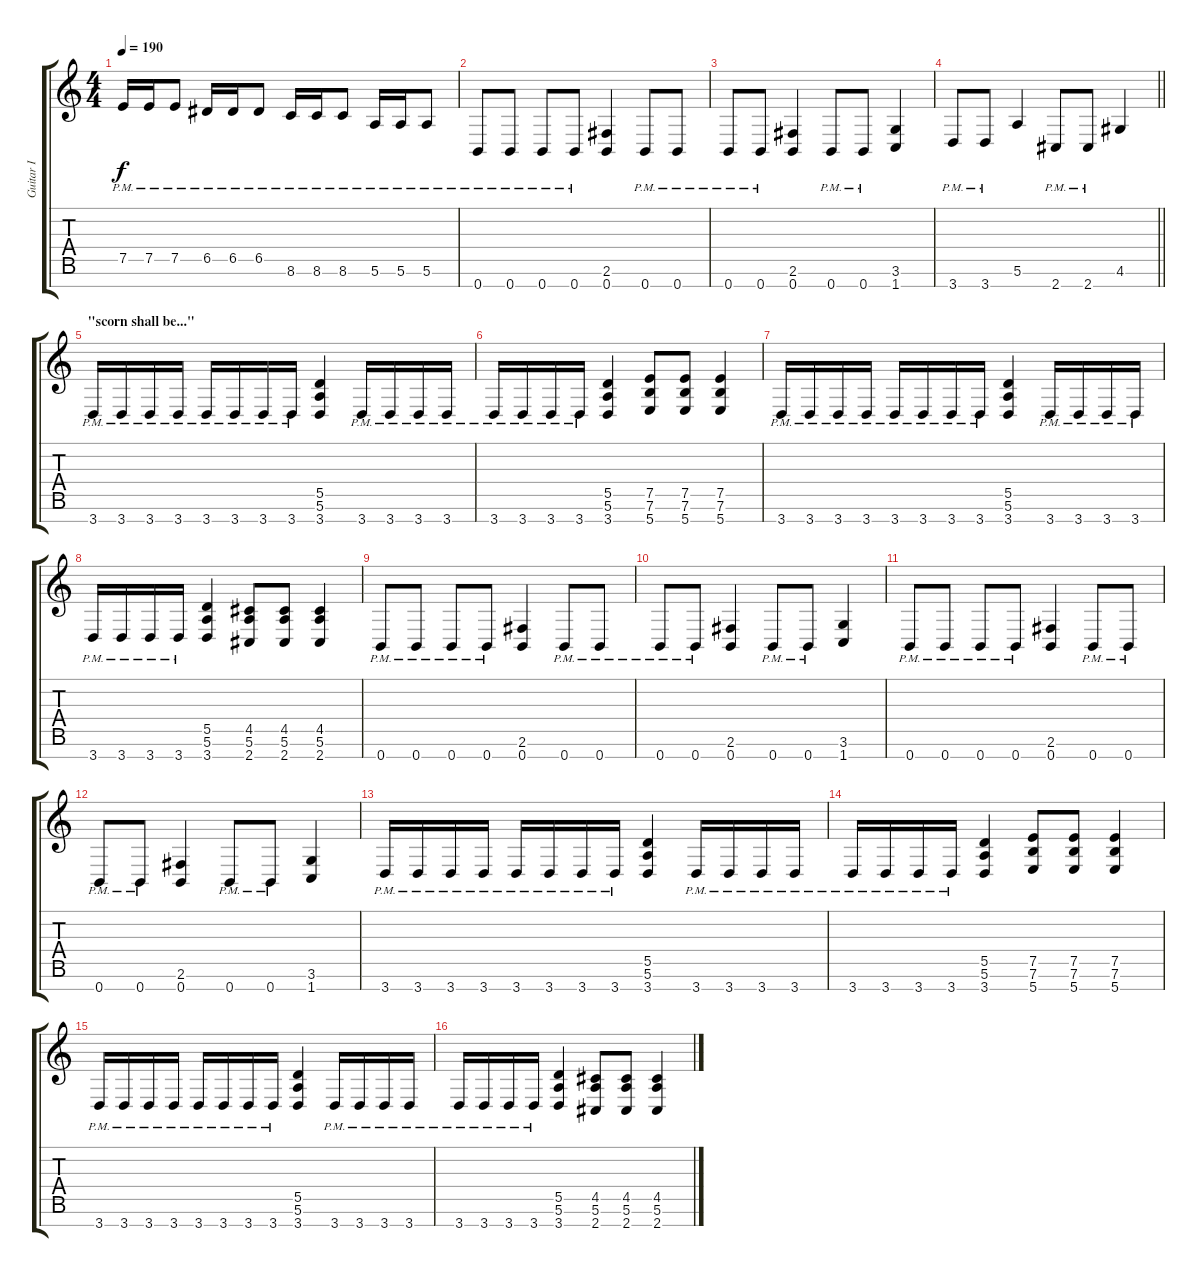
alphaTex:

\track ("Guitar I" "Guitar I") {instrument distortionguitar}
\staff {score tabs}
\tuning (E4 B3 G3 D3 A2 E2 B1) {hide}
\ts (4 4)
\tempo 190
\clef g2
\ks c
7.5{pm}.16{dy f} 7.5{pm}.16 7.5{pm}.8 6.5{pm}.16 6.5{pm}.16 6.5{pm}.8 8.6{pm}.16 8.6{pm}.16 8.6{pm}.8 5.6{pm}.16 5.6{pm}.16 5.6{pm}.8 |
0.7{pm}.8 0.7{pm}.8 0.7{pm}.8 0.7{pm}.8 (2.6 0.7).4 0.7{pm}.8 0.7{pm}.8 |
0.7{pm}.8 0.7{pm}.8 (2.6 0.7).4 0.7{pm}.8 0.7{pm}.8 (3.6 1.7).4 |
\barLineRight lightlight
3.7{pm}.8 3.7{pm}.8 5.6.4 2.7{pm}.8 2.7{pm}.8 4.6.4 |
\section ("" "\"scorn shall be...\"")
3.7{pm}.16 3.7{pm}.16 3.7{pm}.16 3.7{pm}.16 3.7{pm}.16 3.7{pm}.16 3.7{pm}.16 3.7{pm}.16 (5.5 5.6 3.7).4 3.7{pm}.16 3.7{pm}.16 3.7{pm}.16 3.7{pm}.16 |
3.7{pm}.16 3.7{pm}.16 3.7{pm}.16 3.7{pm}.16 (5.5 5.6 3.7).4 (7.5 7.6 5.7).8 (7.5 7.6 5.7).8 (7.5 7.6 5.7).4 |
3.7{pm}.16 3.7{pm}.16 3.7{pm}.16 3.7{pm}.16 3.7{pm}.16 3.7{pm}.16 3.7{pm}.16 3.7{pm}.16 (5.5 5.6 3.7).4 3.7{pm}.16 3.7{pm}.16 3.7{pm}.16 3.7{pm}.16 |
3.7{pm}.16 3.7{pm}.16 3.7{pm}.16 3.7{pm}.16 (5.5 5.6 3.7).4 (4.5 5.6 2.7).8 (4.5 5.6 2.7).8 (4.5 5.6 2.7).4 |
0.7{pm}.8 0.7{pm}.8 0.7{pm}.8 0.7{pm}.8 (2.6 0.7).4 0.7{pm}.8 0.7{pm}.8 |
0.7{pm}.8 0.7{pm}.8 (2.6 0.7).4 0.7{pm}.8 0.7{pm}.8 (3.6 1.7).4 |
0.7{pm}.8 0.7{pm}.8 0.7{pm}.8 0.7{pm}.8 (2.6 0.7).4 0.7{pm}.8 0.7{pm}.8 |
0.7{pm}.8 0.7{pm}.8 (2.6 0.7).4 0.7{pm}.8 0.7{pm}.8 (3.6 1.7).4 |
3.7{pm}.16 3.7{pm}.16 3.7{pm}.16 3.7{pm}.16 3.7{pm}.16 3.7{pm}.16 3.7{pm}.16 3.7{pm}.16 (5.5 5.6 3.7).4 3.7{pm}.16 3.7{pm}.16 3.7{pm}.16 3.7{pm}.16 |
3.7{pm}.16 3.7{pm}.16 3.7{pm}.16 3.7{pm}.16 (5.5 5.6 3.7).4 (7.5 7.6 5.7).8 (7.5 7.6 5.7).8 (7.5 7.6 5.7).4 |
3.7{pm}.16 3.7{pm}.16 3.7{pm}.16 3.7{pm}.16 3.7{pm}.16 3.7{pm}.16 3.7{pm}.16 3.7{pm}.16 (5.5 5.6 3.7).4 3.7{pm}.16 3.7{pm}.16 3.7{pm}.16 3.7{pm}.16 |
3.7{pm}.16 3.7{pm}.16 3.7{pm}.16 3.7{pm}.16 (5.5 5.6 3.7).4 (4.5 5.6 2.7).8 (4.5 5.6 2.7).8 (4.5 5.6 2.7).4
